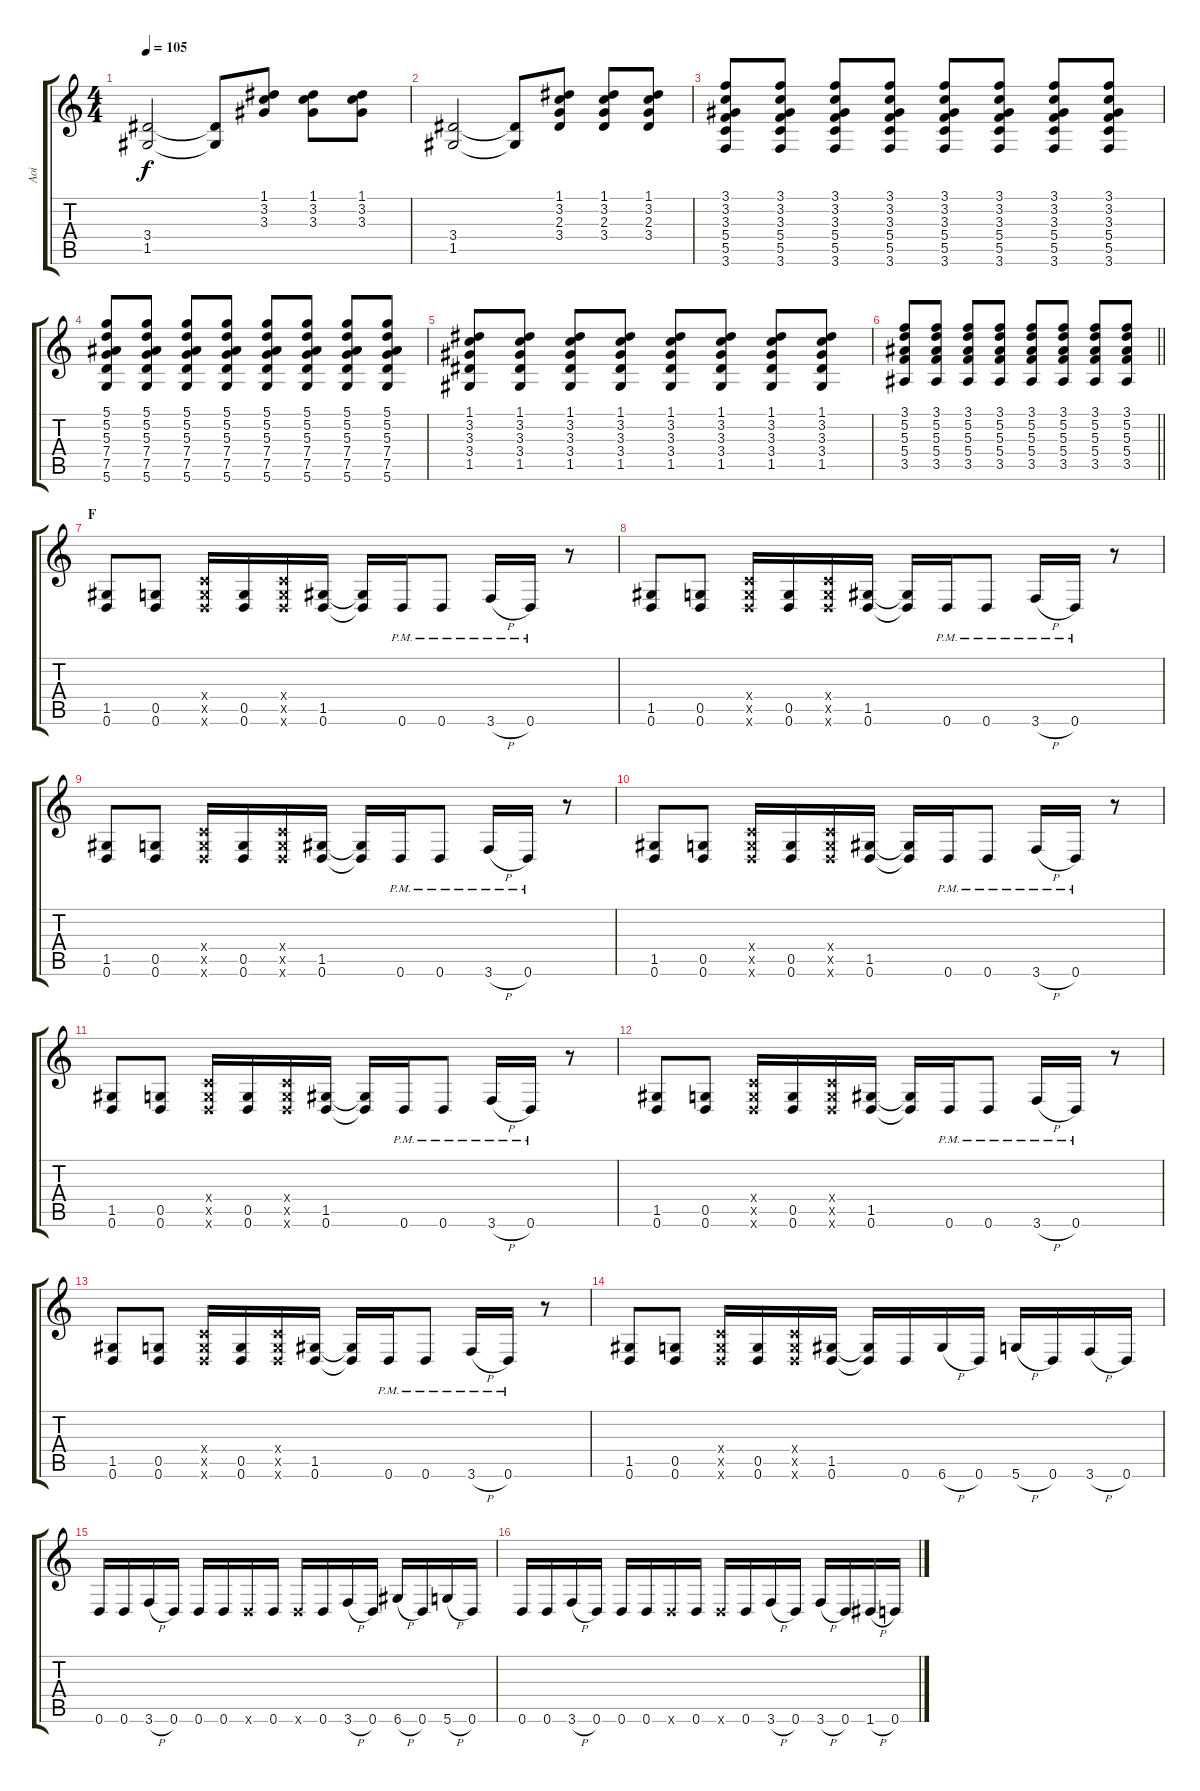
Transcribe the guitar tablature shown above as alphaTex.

\track ("Aoi" "Aoi") {instrument distortionguitar}
\staff {score tabs}
\tuning (D4 A3 F3 C3 G2 D2) {hide}
\ts (4 4)
\tempo 105
\clef g2
\ks c
(3.4 1.5).2{dy f} (3.4{t} 1.5{t}).8 (1.1 3.2 3.3).8 (1.1 3.2 3.3).8 (1.1 3.2 3.3).8 |
(3.4 1.5).2 (3.4{t} 1.5{t}).8 (1.1 3.2 2.3 3.4).8 (1.1 3.2 2.3 3.4).8 (1.1 3.2 2.3 3.4).8 |
(3.1 3.2 3.3 5.4 5.5 3.6).8 (3.1 3.2 3.3 5.4 5.5 3.6).8 (3.1 3.2 3.3 5.4 5.5 3.6).8 (3.1 3.2 3.3 5.4 5.5 3.6).8 (3.1 3.2 3.3 5.4 5.5 3.6).8 (3.1 3.2 3.3 5.4 5.5 3.6).8 (3.1 3.2 3.3 5.4 5.5 3.6).8 (3.1 3.2 3.3 5.4 5.5 3.6).8 |
(5.1 5.2 5.3 7.4 7.5 5.6).8 (5.1 5.2 5.3 7.4 7.5 5.6).8 (5.1 5.2 5.3 7.4 7.5 5.6).8 (5.1 5.2 5.3 7.4 7.5 5.6).8 (5.1 5.2 5.3 7.4 7.5 5.6).8 (5.1 5.2 5.3 7.4 7.5 5.6).8 (5.1 5.2 5.3 7.4 7.5 5.6).8 (5.1 5.2 5.3 7.4 7.5 5.6).8 |
(1.1 3.2 3.3 3.4 1.5).8 (1.1 3.2 3.3 3.4 1.5).8 (1.1 3.2 3.3 3.4 1.5).8 (1.1 3.2 3.3 3.4 1.5).8 (1.1 3.2 3.3 3.4 1.5).8 (1.1 3.2 3.3 3.4 1.5).8 (1.1 3.2 3.3 3.4 1.5).8 (1.1 3.2 3.3 3.4 1.5).8 |
\barLineRight lightlight
(3.1 5.2 5.3 5.4 3.5).8 (3.1 5.2 5.3 5.4 3.5).8 (3.1 5.2 5.3 5.4 3.5).8 (3.1 5.2 5.3 5.4 3.5).8 (3.1 5.2 5.3 5.4 3.5).8 (3.1 5.2 5.3 5.4 3.5).8 (3.1 5.2 5.3 5.4 3.5).8 (3.1 5.2 5.3 5.4 3.5).8 |
\section ("" "F")
(1.5 0.6).8 (0.5 0.6).8 (0.4{x} 0.5{x} 0.6{x}).16 (0.5 0.6).16 (0.4{x} 0.5{x} 0.6{x}).16 (1.5 0.6).16 (1.5{t} 0.6{t}).16 0.6{pm}.16 0.6{pm}.8 3.6{h pm}.16 0.6{pm}.16 r.8 |
(1.5 0.6).8 (0.5 0.6).8 (0.4{x} 0.5{x} 0.6{x}).16 (0.5 0.6).16 (0.4{x} 0.5{x} 0.6{x}).16 (1.5 0.6).16 (1.5{t} 0.6{t}).16 0.6{pm}.16 0.6{pm}.8 3.6{h pm}.16 0.6{pm}.16 r.8 |
(1.5 0.6).8 (0.5 0.6).8 (0.4{x} 0.5{x} 0.6{x}).16 (0.5 0.6).16 (0.4{x} 0.5{x} 0.6{x}).16 (1.5 0.6).16 (1.5{t} 0.6{t}).16 0.6{pm}.16 0.6{pm}.8 3.6{h pm}.16 0.6{pm}.16 r.8 |
(1.5 0.6).8 (0.5 0.6).8 (0.4{x} 0.5{x} 0.6{x}).16 (0.5 0.6).16 (0.4{x} 0.5{x} 0.6{x}).16 (1.5 0.6).16 (1.5{t} 0.6{t}).16 0.6{pm}.16 0.6{pm}.8 3.6{h pm}.16 0.6{pm}.16 r.8 |
(1.5 0.6).8 (0.5 0.6).8 (0.4{x} 0.5{x} 0.6{x}).16 (0.5 0.6).16 (0.4{x} 0.5{x} 0.6{x}).16 (1.5 0.6).16 (1.5{t} 0.6{t}).16 0.6{pm}.16 0.6{pm}.8 3.6{h pm}.16 0.6{pm}.16 r.8 |
(1.5 0.6).8 (0.5 0.6).8 (0.4{x} 0.5{x} 0.6{x}).16 (0.5 0.6).16 (0.4{x} 0.5{x} 0.6{x}).16 (1.5 0.6).16 (1.5{t} 0.6{t}).16 0.6{pm}.16 0.6{pm}.8 3.6{h pm}.16 0.6{pm}.16 r.8 |
(1.5 0.6).8 (0.5 0.6).8 (0.4{x} 0.5{x} 0.6{x}).16 (0.5 0.6).16 (0.4{x} 0.5{x} 0.6{x}).16 (1.5 0.6).16 (1.5{t} 0.6{t}).16 0.6{pm}.16 0.6{pm}.8 3.6{h pm}.16 0.6{pm}.16 r.8 |
(1.5 0.6).8 (0.5 0.6).8 (0.4{x} 0.5{x} 0.6{x}).16 (0.5 0.6).16 (0.4{x} 0.5{x} 0.6{x}).16 (1.5 0.6).16 (1.5{t} 0.6{t}).16 0.6.16 6.6{h}.16 0.6.16 5.6{h}.16 0.6.16 3.6{h}.16 0.6.16 |
0.6.16 0.6.16 3.6{h}.16 0.6.16 0.6.16 0.6.16 0.6{x}.16 0.6.16 0.6{x}.16 0.6.16 3.6{h}.16 0.6.16 6.6{h}.16 0.6.16 5.6{h}.16 0.6.16 |
0.6.16 0.6.16 3.6{h}.16 0.6.16 0.6.16 0.6.16 0.6{x}.16 0.6.16 0.6{x}.16 0.6.16 3.6{h}.16 0.6.16 3.6{h}.16 0.6.16 1.6{h}.16 0.6.16
